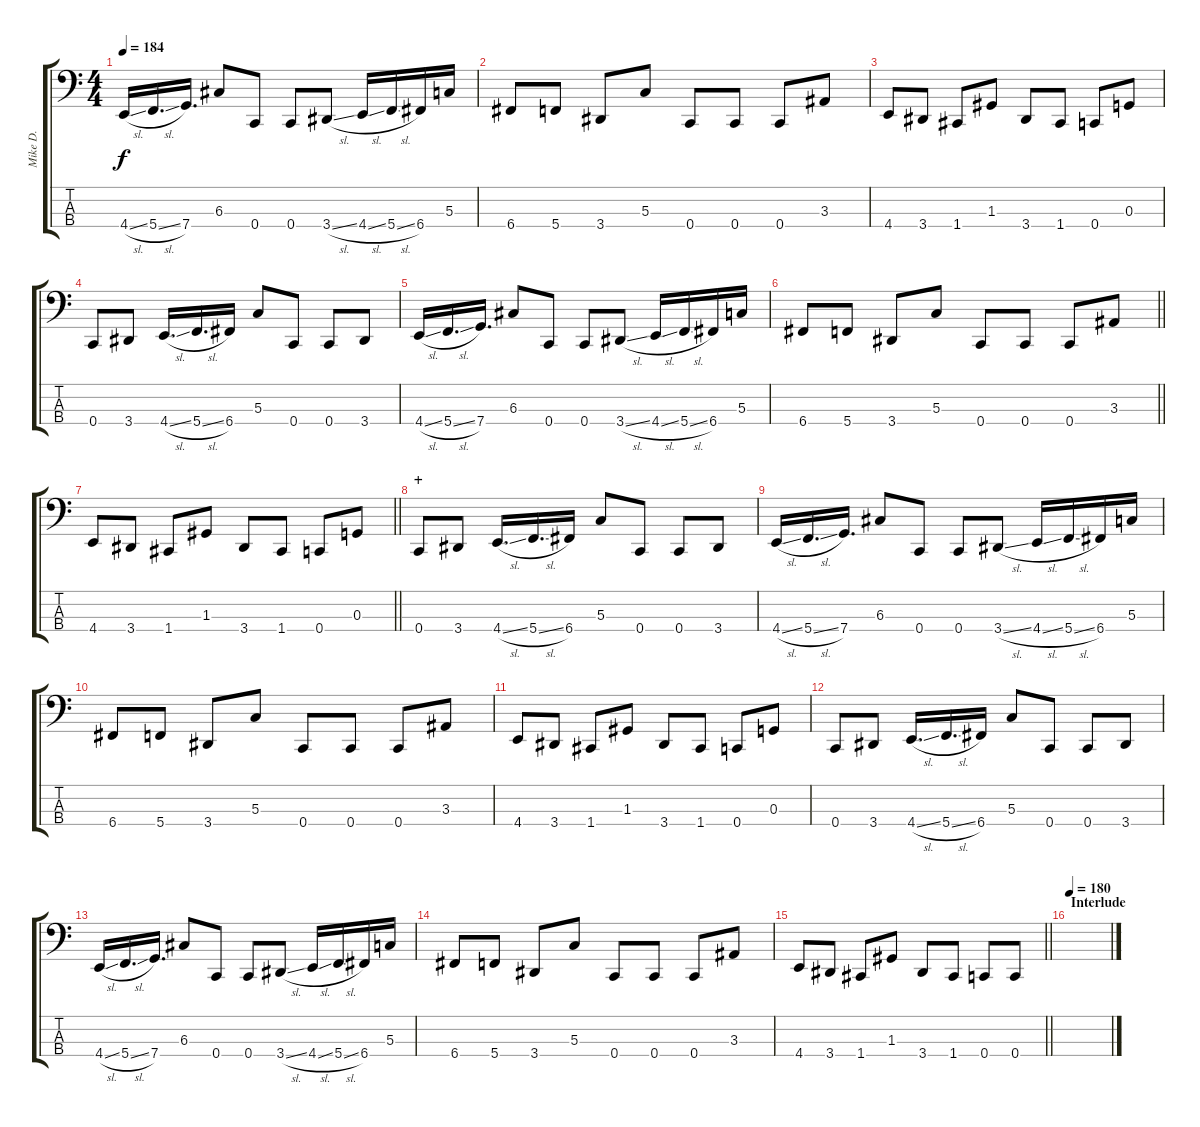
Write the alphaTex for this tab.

\track ("Mike D." "Mike D.") {instrument electricbassfinger}
\staff {score tabs}
\tuning (F2 C2 G1 C1) {hide}
\ts (4 4)
\tempo 184
\clef f4
\ks c
4.4{sl}.16{dy f} 5.4{sl}.16{d} 7.4.16{d} 6.3.8 0.4.8 0.4.8 3.4{sl}.8 4.4{sl}.16 5.4{sl}.16 6.4.16 5.3.16 |
6.4.8 5.4.8 3.4.8 5.3.8 0.4.8 0.4.8 0.4.8 3.3.8 |
4.4.8 3.4.8 1.4.8 1.3.8 3.4.8 1.4.8 0.4.8 0.3.8 |
0.4.8 3.4.8 4.4{sl}.16{d} 5.4{sl}.16{d} 6.4.16 5.3.8 0.4.8 0.4.8 3.4.8 |
4.4{sl}.16 5.4{sl}.16{d} 7.4.16{d} 6.3.8 0.4.8 0.4.8 3.4{sl}.8 4.4{sl}.16 5.4{sl}.16 6.4.16 5.3.16 |
\barLineRight lightlight
6.4.8 5.4.8 3.4.8 5.3.8 0.4.8 0.4.8 0.4.8 3.3.8 |
\barLineRight lightlight
4.4.8 3.4.8 1.4.8 1.3.8 3.4.8 1.4.8 0.4.8 0.3.8 |
\section ("" "+")
0.4.8 3.4.8 4.4{sl}.16{d} 5.4{sl}.16{d} 6.4.16 5.3.8 0.4.8 0.4.8 3.4.8 |
4.4{sl}.16 5.4{sl}.16{d} 7.4.16{d} 6.3.8 0.4.8 0.4.8 3.4{sl}.8 4.4{sl}.16 5.4{sl}.16 6.4.16 5.3.16 |
6.4.8 5.4.8 3.4.8 5.3.8 0.4.8 0.4.8 0.4.8 3.3.8 |
4.4.8 3.4.8 1.4.8 1.3.8 3.4.8 1.4.8 0.4.8 0.3.8 |
0.4.8 3.4.8 4.4{sl}.16{d} 5.4{sl}.16{d} 6.4.16 5.3.8 0.4.8 0.4.8 3.4.8 |
4.4{sl}.16 5.4{sl}.16{d} 7.4.16{d} 6.3.8 0.4.8 0.4.8 3.4{sl}.8 4.4{sl}.16 5.4{sl}.16 6.4.16 5.3.16 |
6.4.8 5.4.8 3.4.8 5.3.8 0.4.8 0.4.8 0.4.8 3.3.8 |
\barLineRight lightlight
4.4.8 3.4.8 1.4.8 1.3.8 3.4.8 1.4.8 0.4.8 0.4.8 |
\section ("" "Interlude")
\tempo 180
